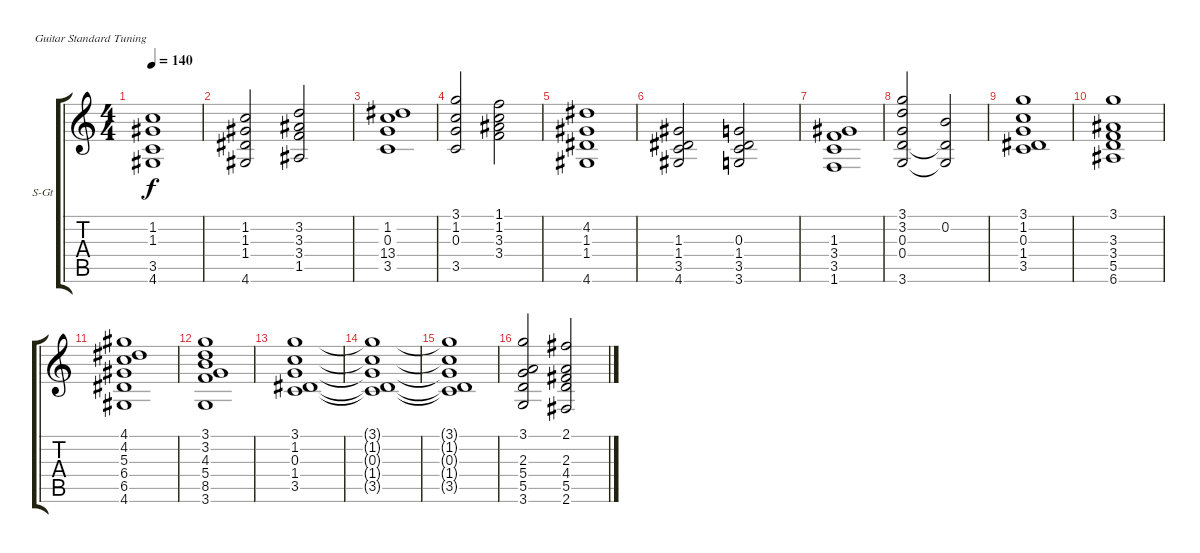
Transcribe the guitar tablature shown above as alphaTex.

\bracketExtendMode groupsimilarinstruments
\firstSystemTrackNameOrientation horizontal
\otherSystemsTrackNameOrientation horizontal
\track ("Strings I" "S-Gt") {instrument stringensemble1}
\staff {score tabs}
\tuning (E4 B3 G3 D3 A2 E2)
\displaytranspose 12
\ts (4 4)
\tempo 140
\clef g2
\ks c
(1.2 1.3 3.5 4.6).1{dy f} |
(1.2 1.3 1.4 4.6).2 (3.2 3.3 3.4 1.5).2 |
(1.2 0.3 13.4 3.5).1 |
(3.1 1.2 0.3 3.5).2 (1.1 1.2 3.3 3.4).2 |
(4.2 1.3 1.4 4.6).1 |
(1.3 1.4 3.5 4.6).2 (0.3 1.4 3.5 3.6).2 |
(1.3 3.4 3.5 1.6).1 |
(3.1 3.2 0.3 0.4 3.6).2 (0.2 0.4{t} 3.6{t}).2 |
(3.1 1.2 0.3 1.4 3.5).1 |
(3.1 3.3 3.4 5.5 6.6).1 |
(4.1 4.2 5.3 6.4 6.5 4.6).1 |
(3.1 3.2 4.3 5.4 8.5 3.6).1 |
(3.1 1.2 0.3 1.4 3.5).1 |
(3.1{t} 1.2{t} 0.3{t} 1.4{t} 3.5{t}).1 |
(3.1{t} 1.2{t} 0.3{t} 1.4{t} 3.5{t}).1 |
(3.1 2.3 5.4 5.5 3.6).2 (2.1 2.3 4.4 5.5 2.6).2
